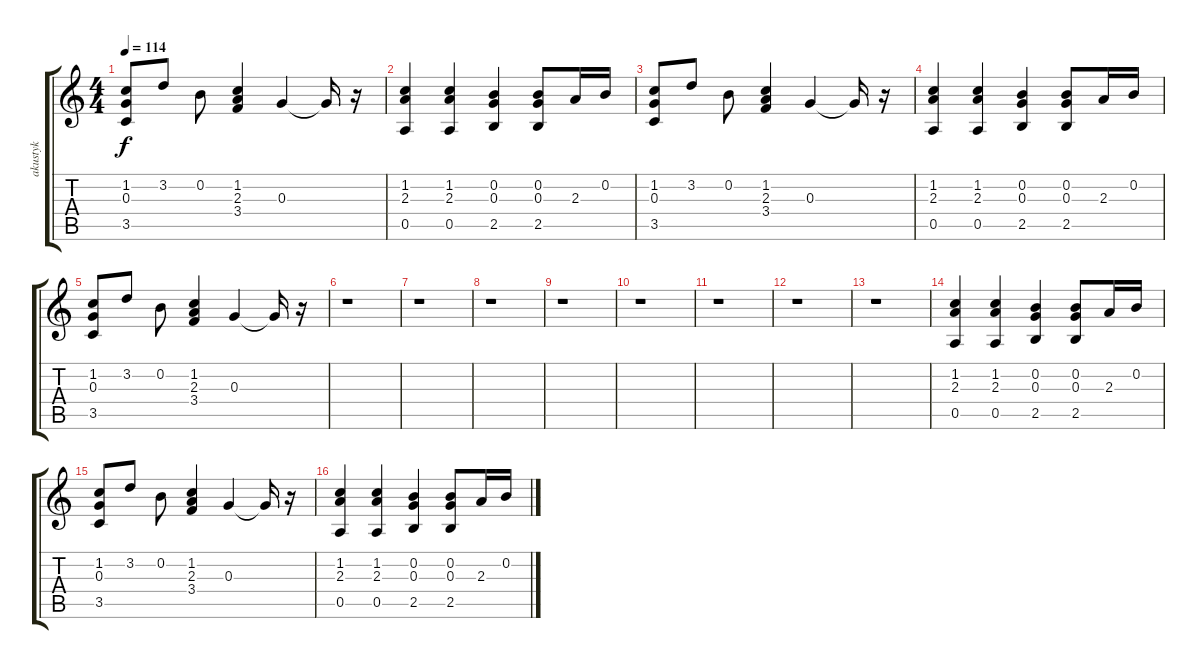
\track ("akustyk" "akustyk") {instrument acousticguitarsteel}
\staff {score tabs}
\tuning (E4 B3 G3 D3 A2 E2) {hide}
\ts (4 4)
\tempo 114
\clef g2
\ks c
(1.2 0.3 3.5).8{dy f} 3.2.8 0.2.8 (1.2 2.3 3.4).4 0.3.4 0.3{t}.16 r.16 |
(1.2 2.3 0.5).4 (1.2 2.3 0.5).4 (0.2 0.3 2.5).4 (0.2 0.3 2.5).8 2.3.16 0.2.16 |
(1.2 0.3 3.5).8 3.2.8 0.2.8 (1.2 2.3 3.4).4 0.3.4 0.3{t}.16 r.16 |
(1.2 2.3 0.5).4 (1.2 2.3 0.5).4 (0.2 0.3 2.5).4 (0.2 0.3 2.5).8 2.3.16 0.2.16 |
(1.2 0.3 3.5).8 3.2.8 0.2.8 (1.2 2.3 3.4).4 0.3.4 0.3{t}.16 r.16 |
r.1 |
r.1 |
r.1 |
r.1 |
r.1 |
r.1 |
r.1 |
r.1 |
(1.2 2.3 0.5).4 (1.2 2.3 0.5).4 (0.2 0.3 2.5).4 (0.2 0.3 2.5).8 2.3.16 0.2.16 |
(1.2 0.3 3.5).8 3.2.8 0.2.8 (1.2 2.3 3.4).4 0.3.4 0.3{t}.16 r.16 |
(1.2 2.3 0.5).4 (1.2 2.3 0.5).4 (0.2 0.3 2.5).4 (0.2 0.3 2.5).8 2.3.16 0.2.16
